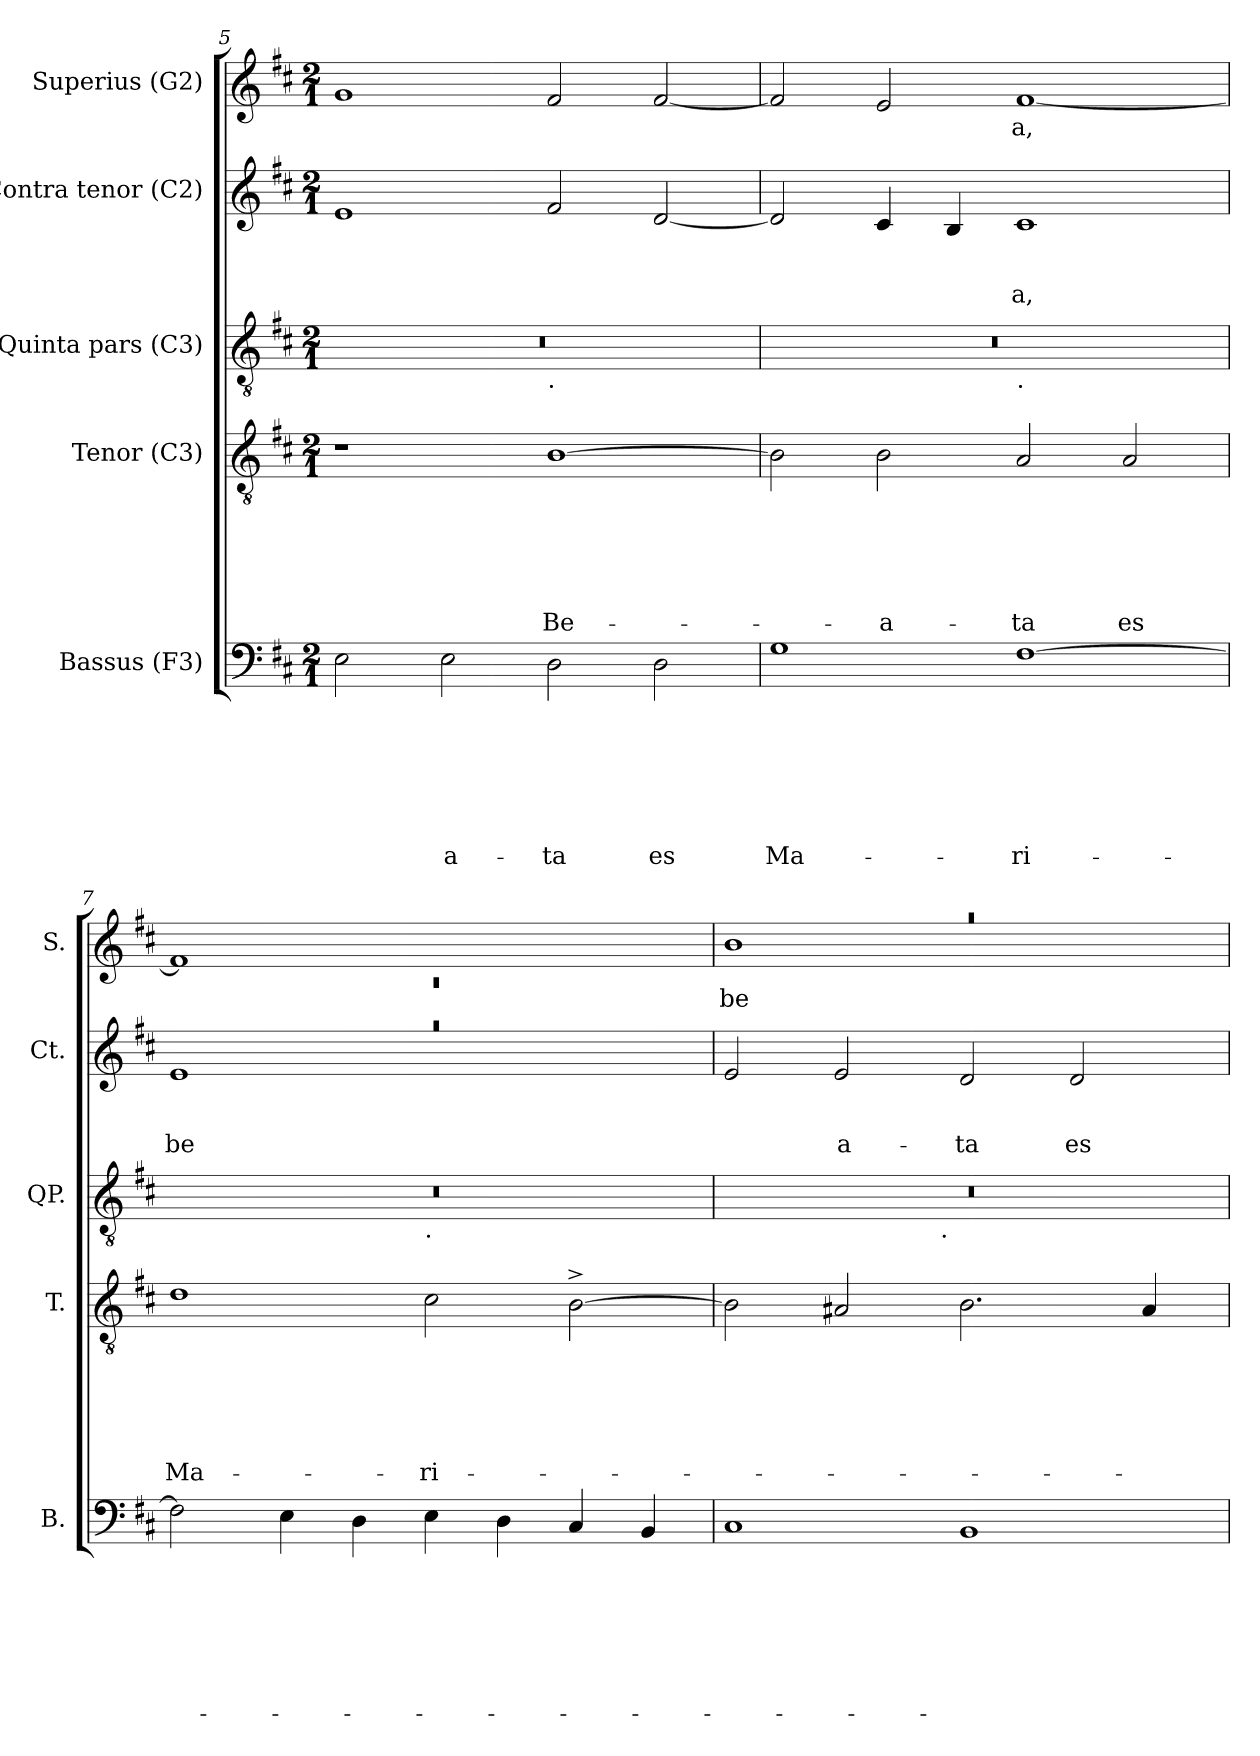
**kern	**text	**text	**text	**text	**text	**text	**text	**kern	**text	**text	**text	**text	**text	**text	**kern	**kern	**text	**text	**text	**kern	**text
*part5	*part5	*part5	*part5	*part5	*part5	*part5	*part5	*part4	*part4	*part4	*part4	*part4	*part4	*part4	*part3	*part2	*part2	*part2	*part2	*part1	*part1
*staff5	*staff5	*staff5	*staff5	*staff5	*staff5	*staff5	*staff5	*staff4	*staff4	*staff4	*staff4	*staff4	*staff4	*staff4	*staff3	*staff2	*staff2	*staff2	*staff2	*staff1	*staff1
*I"Bassus (F3)	*	*	*	*	*	*	*	*I"Tenor (C3)	*	*	*	*	*	*	*I"Quinta pars (C3)	*I"Contra tenor (C2)	*	*	*	*I"Superius (G2)	*
*I'B.	*	*	*	*	*	*	*	*I'T.	*	*	*	*	*	*	*I'QP.	*I'Ct.	*	*	*	*I'S.	*
!!LO:LB:g=z
*clefF4	*	*	*	*	*	*	*	*clefGv2	*	*	*	*	*	*	*clefGv2	*clefG2	*	*	*	*clefG2	*
*k[f#c#]	*	*	*	*	*	*	*	*k[f#c#]	*	*	*	*	*	*	*k[f#c#]	*k[f#c#]	*	*	*	*k[f#c#]	*
*D:	*	*	*	*	*	*	*	*D:	*	*	*	*	*	*	*D:	*D:	*	*	*	*D:	*
*M2/1	*	*	*	*	*	*	*	*M2/1	*	*	*	*	*	*	*M2/1	*M2/1	*	*	*	*M2/1	*
=5	=5	=5	=5	=5	=5	=5	=5	=5	=5	=5	=5	=5	=5	=5	=5	=5	=5	=5	=5	=5	=5
*	*	*	*	*	*	*	*	*	*	*	*	*	*	*	*^	*	*	*	*	*	*
2E\	.	.	.	.	.	.	.	1r	.	.	.	.	.	.	0r	1ryy	1e	.	.	.	1g	.
!	!	!	!	!	!	!	!LO:LY:b	!	!	!	!	!	!	!	!	!	!	!	!	!	!	!
2E\	.	.	.	.	.	.	-a-	.	.	.	.	.	.	.	.	.	.	.	.	.	.	.
!	!	!	!	!	!	!	!	!	!	!	!	!	!	!	!	!LO:TX:b:t=.	!	!	!	!	!	!
!	!	!	!	!	!	!	!LO:LY:b	!	!	!	!	!	!	!LO:LY:b	!	!	!	!	!	!	!	!
2D\	.	.	.	.	.	.	-ta	[>1B	.	.	.	.	.	Be-	.	1ryy	2f#/	.	.	.	2f#/	.
!	!	!	!	!	!	!	!LO:LY:b	!	!	!	!	!	!	!	!	!	!	!	!	!	!	!
2D\	.	.	.	.	.	.	es	.	.	.	.	.	.	.	.	.	[<2d/	.	.	.	[<2f#/	.
=6	=6	=6	=6	=6	=6	=6	=6	=6	=6	=6	=6	=6	=6	=6	=6	=6	=6	=6	=6	=6	=6	=6
!	!	!	!	!	!	!	!LO:LY:b	!	!	!	!	!	!	!	!	!	!	!	!	!	!	!
1G	.	.	.	.	.	.	Ma-	2B\]	.	.	.	.	.	.	0r	1ryy	2d/]	.	.	.	2f#/]	.
!	!	!	!	!	!	!	!	!	!	!	!	!	!	!LO:LY:b	!	!	!	!	!	!	!	!
.	.	.	.	.	.	.	.	2B\	.	.	.	.	.	-a-	.	.	4c#/	.	.	.	2e/	.
.	.	.	.	.	.	.	.	.	.	.	.	.	.	.	.	.	4B/	.	.	.	.	.
!	!	!	!	!	!	!	!	!	!	!	!	!	!	!	!	!LO:TX:b:t=.	!	!	!	!	!	!
!	!	!	!	!	!	!	!LO:LY:b	!	!	!	!	!	!	!LO:LY:b	!	!	!	!	!	!LO:LY:b	!	!LO:LY:b
[>1F#	.	.	.	.	.	.	-ri-	2A/	.	.	.	.	.	-ta	.	1ryy	1c#	.	.	-a,	[<1f#	-a,
!	!	!	!	!	!	!	!	!	!	!	!	!	!	!LO:LY:b	!	!	!	!	!	!	!	!
.	.	.	.	.	.	.	.	2A/	.	.	.	.	.	es	.	.	.	.	.	.	.	.
=7	=7	=7	=7	=7	=7	=7	=7	=7	=7	=7	=7	=7	=7	=7	=7	=7	=7	=7	=7	=7	=7	=7
*	*	*	*	*	*	*	*	*	*	*	*	*	*	*	*	*	*	*	*	*	*^	*
!	!	!	!	!	!	!	!	!	!	!	!	!	!	!LO:LY:b	!	!	!LO:N:vis=1	!	!	!LO:LY:b	!	!LO:N:vis=1	!
*	*	*	*	*	*	*	*	*	*	*	*	*	*	*	*	*	*^	*	*	*	*	*	*
2F#\]	.	.	.	.	.	.	.	1d	.	.	.	.	.	Ma-	0r	1ryy	0raa	1e	.	.	be-	1f#]	0rc	.
4E\	.	.	.	.	.	.	.	.	.	.	.	.	.	.	.	.	.	.	.	.	.	.	.	.
4D\	.	.	.	.	.	.	.	.	.	.	.	.	.	.	.	.	.	.	.	.	.	.	.	.
!	!	!	!	!	!	!	!	!	!	!	!	!	!	!	!	!LO:TX:b:t=.	!	!	!	!	!	!	!	!
!	!	!	!	!	!	!	!	!	!	!	!	!	!	!LO:LY:b	!	!	!	!	!	!	!	!	!	!
4E\	.	.	.	.	.	.	.	2c#\	.	.	.	.	.	-ri-	.	1ryy	.	1ryy	.	.	.	1ryy	.	.
4D\	.	.	.	.	.	.	.	.	.	.	.	.	.	.	.	.	.	.	.	.	.	.	.	.
4C#/	.	.	.	.	.	.	.	[>2B^>\	.	.	.	.	.	.	.	.	.	.	.	.	.	.	.	.
4BB/	.	.	.	.	.	.	.	.	.	.	.	.	.	.	.	.	.	.	.	.	.	.	.	.
*	*	*	*	*	*	*	*	*	*	*	*	*	*	*	*	*	*v	*v	*	*	*	*	*	*
=8	=8	=8	=8	=8	=8	=8	=8	=8	=8	=8	=8	=8	=8	=8	=8	=8	=8	=8	=8	=8	=8	=8	=8
!	!	!	!	!	!	!	!	!	!	!	!	!	!	!	!	!	!	!	!	!	!LO:N:vis=1	!	!LO:LY:b
1C#	.	.	.	.	.	.	.	2B\]	.	.	.	.	.	.	0r	2ryy	2e/	.	.	.	0raa	1b	be-
!	!	!	!	!	!	!	!	!	!	!	!	!	!	!	!	!	!	!	!	!LO:LY:b	!	!	!
.	.	.	.	.	.	.	.	2A#/	.	.	.	.	.	.	.	4...ryy	2e/	.	.	-a-	.	.	.
!	!	!	!	!	!	!	!	!	!	!	!	!	!	!	!	!LO:TX:b:t=.	!	!	!	!	!	!	!
.	.	.	.	.	.	.	.	.	.	.	.	.	.	.	.	1ryy	.	.	.	.	.	.	.
!	!	!	!	!	!	!	!	!	!	!	!	!	!	!	!	!	!	!	!	!LO:LY:b	!	!	!
1BB	.	.	.	.	.	.	.	2.B\	.	.	.	.	.	.	.	.	2d/	.	.	-ta	.	1ryy	.
!	!	!	!	!	!	!	!	!	!	!	!	!	!	!	!	!	!	!	!	!LO:LY:b	!	!	!
.	.	.	.	.	.	.	.	.	.	.	.	.	.	.	.	.	2d/	.	.	es	.	.	.
.	.	.	.	.	.	.	.	4A#/	.	.	.	.	.	.	.	.	.	.	.	.	.	.	.
.	.	.	.	.	.	.	.	.	.	.	.	.	.	.	.	32ryy	.	.	.	.	.	.	.
*	*	*	*	*	*	*	*	*	*	*	*	*	*	*	*v	*v	*	*	*	*	*v	*v	*
=	=	=	=	=	=	=	=	=	=	=	=	=	=	=	=	=	=	=	=	=	=
*-	*-	*-	*-	*-	*-	*-	*-	*-	*-	*-	*-	*-	*-	*-	*-	*-	*-	*-	*-	*-	*-
